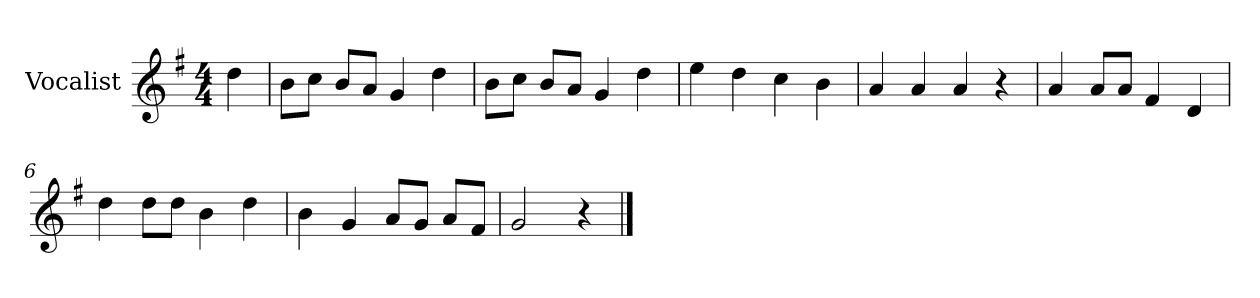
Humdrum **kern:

**kern
*part1
*staff1
*I"Vocalist
*k[f#]
*G:
*M4/4
=
4dd
=1
8bL
8ccJ
8bL
8aJ
4g
4dd
=2
8bL
8ccJ
8bL
8aJ
4g
4dd
=3
4ee
4dd
4cc
4b
=4
4a
4a
4a
4r
=5
4a
8aL
8aJ
4f#
4d
=6
4dd
8ddL
8ddJ
4b
4dd
=7
4b
4g
8aL
8gJ
8aL
8f#J
=8
2g
4r
==
*-
